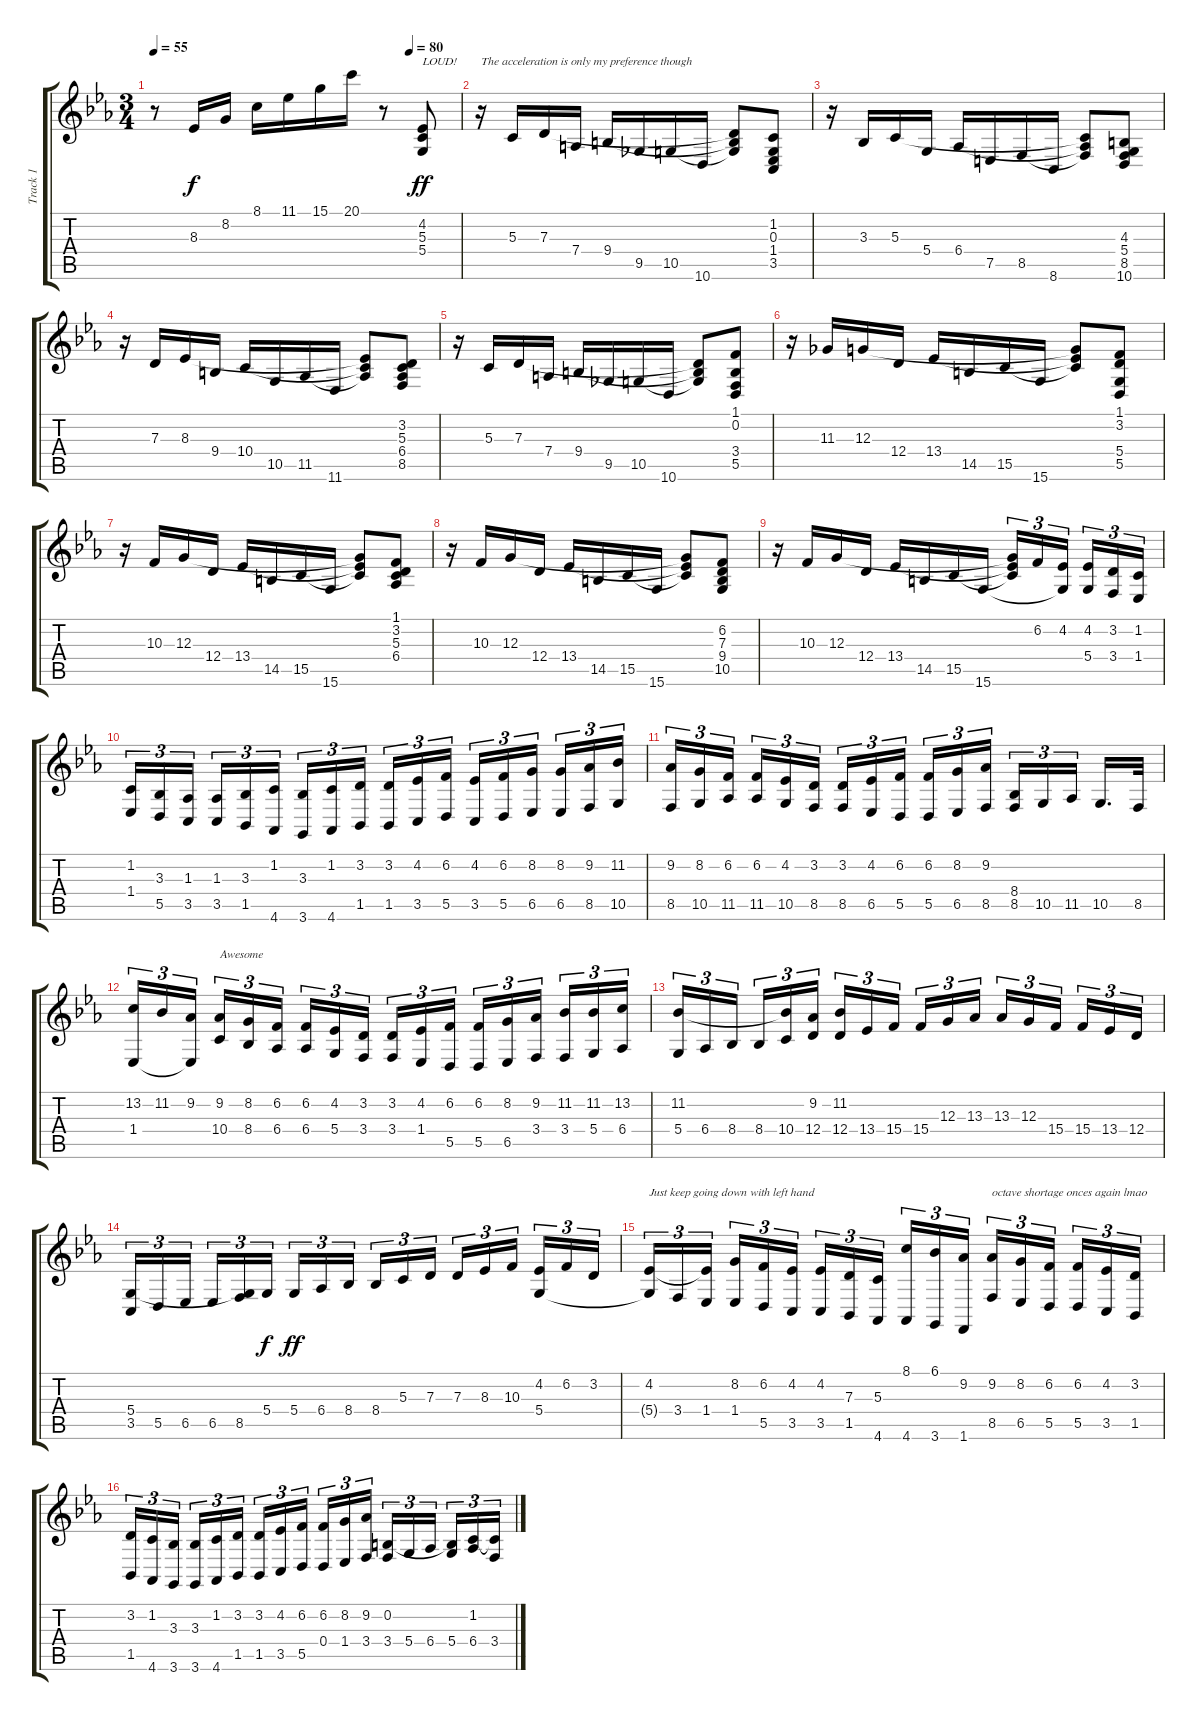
\track ("Track 1" "Track 1") {instrument churchorgan}
\staff {score tabs}
\tuning (E4 B3 G3 D3 A2 E2) {hide}
\ts (3 4)
\tempo 55
\tempo (80 0.8333333333333334)
\clef g2
\ks cminor
r.8{dy f} 8.3.16 8.2.16 8.1.16 11.1.16 15.1.16 20.1.16 r.8 (4.2 5.3 5.4).8{txt "LOUD!" dy ff volume 16} |
r.16{txt "The acceleration is only my preference though"} 5.3.16 7.3.16 7.4.16 9.4.16 9.5.16 10.5.16 10.6.16 (7.3{t} 9.4{t} 10.5{t}).8 (1.2 0.3 1.4 3.5).8 |
r.16 3.3.16 5.3.16 5.4.16 6.4.16 7.5.16 8.5.16 8.6.16 (5.3{t} 6.4{t} 8.5{t}).8 (4.3 5.4 8.5 10.6).8 |
r.16 7.3.16 8.3.16 9.4.16 10.4.16 10.5.16 11.5.16 11.6.16 (8.3{t} 10.4{t} 11.5{t}).8 (3.2 5.3 6.4 8.5).8 |
r.16 5.3.16 7.3.16 7.4.16 9.4.16 9.5.16 10.5.16 10.6.16 (7.3{t} 9.4{t} 10.5{t}).8 (1.1 0.2 3.4 5.5).8 |
r.16 11.3.16 12.3.16 12.4.16 13.4.16 14.5.16 15.5.16 15.6.16 (12.3{t} 13.4{t} 15.5{t}).8 (1.1 3.2 5.4 5.5).8 |
r.16 10.3.16 12.3.16 12.4.16 13.4.16 14.5.16 15.5.16 15.6.16 (12.3{t} 13.4{t} 15.5{t}).8 (1.1 3.2 5.3 6.4).8 |
r.16 10.3.16 12.3.16 12.4.16 13.4.16 14.5.16 15.5.16 15.6.16 (12.3{t} 13.4{t} 15.5{t}).8 (6.2 7.3 9.4 10.5).8 |
r.16 10.3.16 12.3.16 12.4.16 13.4.16 14.5.16 15.5.16 15.6.16 (12.3{t} 13.4{t} 15.5{t}).16{tu (3 2)} 6.2.16{tu (3 2)} (4.2 15.6{t}).16{tu (3 2) beam splitsecondary} (4.2 5.4).16{tu (3 2)} (3.2 3.4).16{tu (3 2)} (1.2 1.4).16{tu (3 2)} |
(1.2 1.4).16{tu (3 2)} (3.3 5.5).16{tu (3 2)} (1.3 3.5).16{tu (3 2) beam splitsecondary} (1.3 3.5).16{tu (3 2)} (3.3 1.5).16{tu (3 2)} (1.2 4.6).16{tu (3 2)} (3.3 3.6).16{tu (3 2)} (1.2 4.6).16{tu (3 2)} (3.2 1.5).16{tu (3 2) beam splitsecondary} (3.2 1.5).16{tu (3 2)} (4.2 3.5).16{tu (3 2)} (6.2 5.5).16{tu (3 2)} (4.2 3.5).16{tu (3 2)} (6.2 5.5).16{tu (3 2)} (8.2 6.5).16{tu (3 2) beam splitsecondary} (8.2 6.5).16{tu (3 2)} (9.2 8.5).16{tu (3 2)} (11.2 10.5).16{tu (3 2)} |
(9.2 8.5).16{tu (3 2)} (8.2 10.5).16{tu (3 2)} (6.2 11.5).16{tu (3 2) beam splitsecondary} (6.2 11.5).16{tu (3 2)} (4.2 10.5).16{tu (3 2)} (3.2 8.5).16{tu (3 2)} (3.2 8.5).16{tu (3 2)} (4.2 6.5).16{tu (3 2)} (6.2 5.5).16{tu (3 2) beam splitsecondary} (6.2 5.5).16{tu (3 2)} (8.2 6.5).16{tu (3 2)} (9.2 8.5).16{tu (3 2)} (8.4 8.5).16{tu (3 2)} 10.5.16{tu (3 2)} 11.5.16{tu (3 2) beam splitsecondary} 10.5.16{d} 8.5.32 |
(13.2 1.4).16{tu (3 2)} 11.2.16{tu (3 2)} (9.2 1.4{t}).16{tu (3 2) beam splitsecondary} (9.2 10.4).16{tu (3 2) txt "Awesome"} (8.2 8.4).16{tu (3 2)} (6.2 6.4).16{tu (3 2)} (6.2 6.4).16{tu (3 2)} (4.2 5.4).16{tu (3 2)} (3.2 3.4).16{tu (3 2) beam splitsecondary} (3.2 3.4).16{tu (3 2)} (4.2 1.4).16{tu (3 2)} (6.2 5.5).16{tu (3 2)} (6.2 5.5).16{tu (3 2)} (8.2 6.5).16{tu (3 2)} (9.2 3.4).16{tu (3 2) beam splitsecondary} (11.2 3.4).16{tu (3 2)} (11.2 5.4).16{tu (3 2)} (13.2 6.4).16{tu (3 2)} |
(11.2 5.4).16{tu (3 2)} 6.4.16{tu (3 2)} 8.4.16{tu (3 2) beam splitsecondary} 8.4.16{tu (3 2)} (11.2{t} 10.4).16{tu (3 2)} (9.2 12.4).16{tu (3 2)} (11.2 12.4).16{tu (3 2)} 13.4.16{tu (3 2)} 15.4.16{tu (3 2) beam splitsecondary} 15.4.16{tu (3 2)} 12.3.16{tu (3 2)} 13.3.16{tu (3 2)} 13.3.16{tu (3 2)} 12.3.16{tu (3 2)} 15.4.16{tu (3 2) beam splitsecondary} 15.4.16{tu (3 2)} 13.4.16{tu (3 2)} 12.4.16{tu (3 2)} |
(5.4 3.5).16{tu (3 2)} 5.5.16{tu (3 2)} 6.5.16{tu (3 2) beam splitsecondary} 6.5.16{tu (3 2)} (5.4{t} 8.5).16{tu (3 2)} 5.4.16{tu (3 2) dy f} 5.4.16{tu (3 2) dy ff} 6.4.16{tu (3 2)} 8.4.16{tu (3 2) beam splitsecondary} 8.4.16{tu (3 2)} 5.3.16{tu (3 2)} 7.3.16{tu (3 2)} 7.3.16{tu (3 2)} 8.3.16{tu (3 2)} 10.3.16{tu (3 2) beam splitsecondary} (4.2 5.4).16{tu (3 2)} 6.2.16{tu (3 2)} 3.2.16{tu (3 2)} |
(4.2 5.4{t}).16{tu (3 2) txt "Just keep going down with left hand"} 3.4.16{tu (3 2)} (4.2{t} 1.4).16{tu (3 2) beam splitsecondary} (8.2 1.4).16{tu (3 2)} (6.2 5.5).16{tu (3 2)} (4.2 3.5).16{tu (3 2)} (4.2 3.5).16{tu (3 2)} (7.3 1.5).16{tu (3 2)} (5.3 4.6).16{tu (3 2) beam splitsecondary} (8.1 4.6).16{tu (3 2)} (6.1 3.6).16{tu (3 2)} (9.2 1.6).16{tu (3 2)} (9.2 8.5).16{tu (3 2) txt "octave shortage onces again lmao"} (8.2 6.5).16{tu (3 2)} (6.2 5.5).16{tu (3 2) beam splitsecondary} (6.2 5.5).16{tu (3 2)} (4.2 3.5).16{tu (3 2)} (3.2 1.5).16{tu (3 2)} |
(3.2 1.5).16{tu (3 2)} (1.2 4.6).16{tu (3 2)} (3.3 3.6).16{tu (3 2) beam splitsecondary} (3.3 3.6).16{tu (3 2)} (1.2 4.6).16{tu (3 2)} (3.2 1.5).16{tu (3 2)} (3.2 1.5).16{tu (3 2)} (4.2 3.5).16{tu (3 2)} (6.2 5.5).16{tu (3 2) beam splitsecondary} (6.2 0.4).16{tu (3 2)} (8.2 1.4).16{tu (3 2)} (9.2 3.4).16{tu (3 2)} (0.2 3.4).16{tu (3 2)} 5.4.16{tu (3 2)} 6.4.16{tu (3 2) beam splitsecondary} (0.2{t} 5.4).16{tu (3 2)} (1.2 6.4).16{tu (3 2)} (1.2{t} 3.4).16{tu (3 2)}
